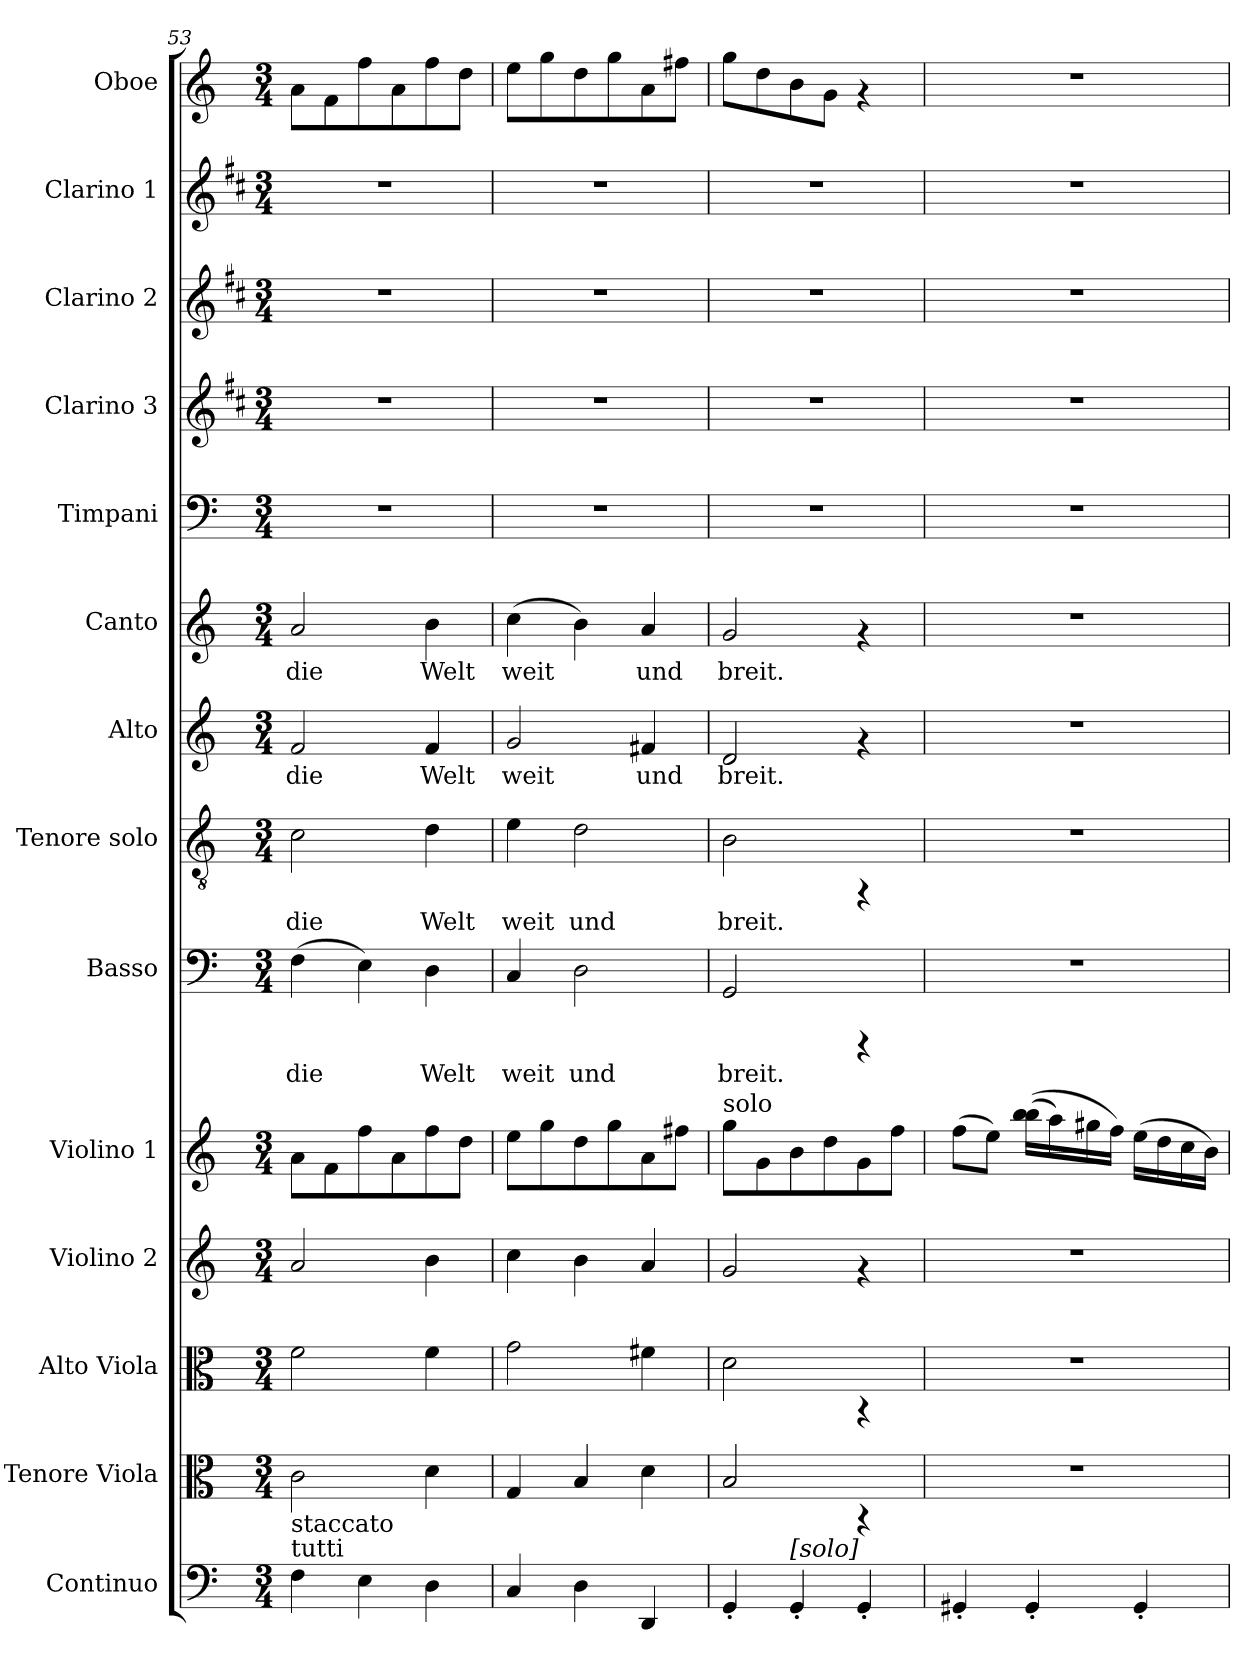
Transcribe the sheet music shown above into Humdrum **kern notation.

**kern	**kern	**kern	**kern	**kern	**kern	**text	**kern	**text	**kern	**text	**kern	**text	**kern	**kern	**kern	**kern	**kern
*part14	*part13	*part12	*part11	*part10	*part9	*part9	*part8	*part8	*part7	*part7	*part6	*part6	*part5	*part4	*part3	*part2	*part1
*staff14	*staff13	*staff12	*staff11	*staff10	*staff9	*staff9	*staff8	*staff8	*staff7	*staff7	*staff6	*staff6	*staff5	*staff4	*staff3	*staff2	*staff1
*I"Continuo	*I"Tenore Viola	*I"Alto Viola	*I"Violino 2	*I"Violino 1	*I"Basso	*	*I"Tenore solo	*	*I"Alto	*	*I"Canto	*	*I"Timpani	*I"Clarino 3	*I"Clarino 2	*I"Clarino 1	*I"Oboe
*I'Continuo	*I'Tenore Viola	*I'Alto Viola	*I'Violino 2	*I'Violino 1	*I'Basso	*	*I'Tenore	*	*I'Alto	*	*I'Canto	*	*I'Timpani	*I'Clarino 3	*I'Clarino 2	*I'Clarino 1	*I'Oboe
*clefF4	*clefC3	*clefC3	*clefG2	*clefG2	*clefF4	*	*clefGv2	*	*clefG2	*	*clefG2	*	*clefF4	*clefG2	*clefG2	*clefG2	*clefG2
*	*	*	*	*	*	*	*	*	*	*	*	*	*	*ITrd1c2	*ITrd1c2	*ITrd1c2	*
*k[]	*k[]	*k[]	*k[]	*k[]	*k[]	*	*k[]	*	*k[]	*	*k[]	*	*k[]	*k[]	*k[]	*k[]	*k[]
*C:	*C:	*C:	*C:	*C:	*C:	*	*C:	*	*C:	*	*C:	*	*C:	*C:	*C:	*C:	*C:
*M3/4	*M3/4	*M3/4	*M3/4	*M3/4	*M3/4	*	*M3/4	*	*M3/4	*	*M3/4	*	*M3/4	*M3/4	*M3/4	*M3/4	*M3/4
=53	=53	=53	=53	=53	=53	=53	=53	=53	=53	=53	=53	=53	=53	=53	=53	=53	=53
!	!LO:TX:b:t=staccato	!	!	!	!	!	!	!	!	!	!	!	!	!	!	!	!
!	!LO:TX:b:t=tutti	!	!	!	!	!	!	!	!	!	!	!	!	!	!	!	!
!	!	!	!	!	!	!LO:LY:b:cj	!	!LO:LY:b	!	!LO:LY:b:cj	!	!LO:LY:b:cj	!	!	!	!	!
4F\	2c\	2f\	2a/	8a\L	(>4F\	die	2c\	die	2f/	die	2a/	die	2.r	2.r	2.r	2.r	8a\L
.	.	.	.	8f\	.	.	.	.	.	.	.	.	.	.	.	.	8f\
!	!	!	!	!	!	!LO:LY:b:cj	!	!	!	!	!	!	!	!	!	!	!
4E\	.	.	.	8ff\	4E\)	.	.	.	.	.	.	.	.	.	.	.	8ff\
.	.	.	.	8a\	.	.	.	.	.	.	.	.	.	.	.	.	8a\
!	!	!	!	!	!	!LO:LY:b:cj	!	!LO:LY:b	!	!LO:LY:b:cj	!	!LO:LY:b:cj	!	!	!	!	!
4D\	4d\	4f\	4b\	8ff\	4D\	Welt	4d\	Welt	4f/	Welt	4b\	Welt	.	.	.	.	8ff\
.	.	.	.	8dd\J	.	.	.	.	.	.	.	.	.	.	.	.	8dd\J
!!LO:PB:g=z
=54	=54	=54	=54	=54	=54	=54	=54	=54	=54	=54	=54	=54	=54	=54	=54	=54	=54
!	!	!	!	!	!	!LO:LY:b:cj	!	!LO:LY:b	!	!LO:LY:b:cj	!	!LO:LY:b:cj	!	!	!	!	!
4C/	4G/	2g\	4cc\	8ee\L	4C/	weit	4e\	weit	2g/	weit	(>4cc\	weit	2.r	2.r	2.r	2.r	8ee\L
.	.	.	.	8gg\	.	.	.	.	.	.	.	.	.	.	.	.	8gg\
!	!	!	!	!	!	!LO:LY:b:cj	!	!LO:LY:b	!	!	!	!LO:LY:b:cj	!	!	!	!	!
4D\	4B/	.	4b\	8dd\	2D\	und	2d\	und	.	.	4b\)	.	.	.	.	.	8dd\
.	.	.	.	8gg\	.	.	.	.	.	.	.	.	.	.	.	.	8gg\
!	!	!	!	!	!	!	!	!	!	!LO:LY:b:cj	!	!LO:LY:b:cj	!	!	!	!	!
4DD/	4d\	4f#X\	4a/	8a\	.	.	.	.	4f#X/	und	4a/	und	.	.	.	.	8a\
.	.	.	.	8ff#X\J	.	.	.	.	.	.	.	.	.	.	.	.	8ff#X\J
=55	=55	=55	=55	=55	=55	=55	=55	=55	=55	=55	=55	=55	=55	=55	=55	=55	=55
!	!	!	!	!LO:TX:a:t=solo	!	!	!	!	!	!	!	!	!	!	!	!	!
!	!	!	!	!	!	!LO:LY:b:cj	!	!LO:LY:b	!	!LO:LY:b:cj	!	!LO:LY:b:cj	!	!	!	!	!
4GG'</	2B/	2d\	2g/	8gg\L	2GG/	breit.	2B\	breit.	2d/	breit.	2g/	breit.	2.r	2.r	2.r	2.r	8gg\L
.	.	.	.	8g\	.	.	.	.	.	.	.	.	.	.	.	.	8dd\
!LO:TX:a:t=[solo]	!	!	!	!	!	!	!	!	!	!	!	!	!	!	!	!	!
4GG'</	.	.	.	8b\	.	.	.	.	.	.	.	.	.	.	.	.	8b\
.	.	.	.	8dd\	.	.	.	.	.	.	.	.	.	.	.	.	8g\J
4GG'</	4rAA	4rAA	4rf	8g\	4rCCC	.	4rFF	.	4rf	.	4rf	.	.	.	.	.	4rf
.	.	.	.	8ff\J	.	.	.	.	.	.	.	.	.	.	.	.	.
=56	=56	=56	=56	=56	=56	=56	=56	=56	=56	=56	=56	=56	=56	=56	=56	=56	=56
4GG#'</	2.r	2.r	2.r	(>8ff\L	2.r	.	2.r	.	2.r	.	2.r	.	2.r	2.r	2.r	2.r	2.r
.	.	.	.	8ee\J)	.	.	.	.	.	.	.	.	.	.	.	.	.
4GG#'</	.	.	.	(>(<16bb\ 16bb\L	.	.	.	.	.	.	.	.	.	.	.	.	.
.	.	.	.	16aa\)	.	.	.	.	.	.	.	.	.	.	.	.	.
.	.	.	.	16gg#X\	.	.	.	.	.	.	.	.	.	.	.	.	.
.	.	.	.	16ff\J)	.	.	.	.	.	.	.	.	.	.	.	.	.
4GG#'</	.	.	.	(>16ee\L	.	.	.	.	.	.	.	.	.	.	.	.	.
.	.	.	.	16dd\	.	.	.	.	.	.	.	.	.	.	.	.	.
.	.	.	.	16cc\	.	.	.	.	.	.	.	.	.	.	.	.	.
.	.	.	.	16b\J)	.	.	.	.	.	.	.	.	.	.	.	.	.
=	=	=	=	=	=	=	=	=	=	=	=	=	=	=	=	=	=
*-	*-	*-	*-	*-	*-	*-	*-	*-	*-	*-	*-	*-	*-	*-	*-	*-	*-
